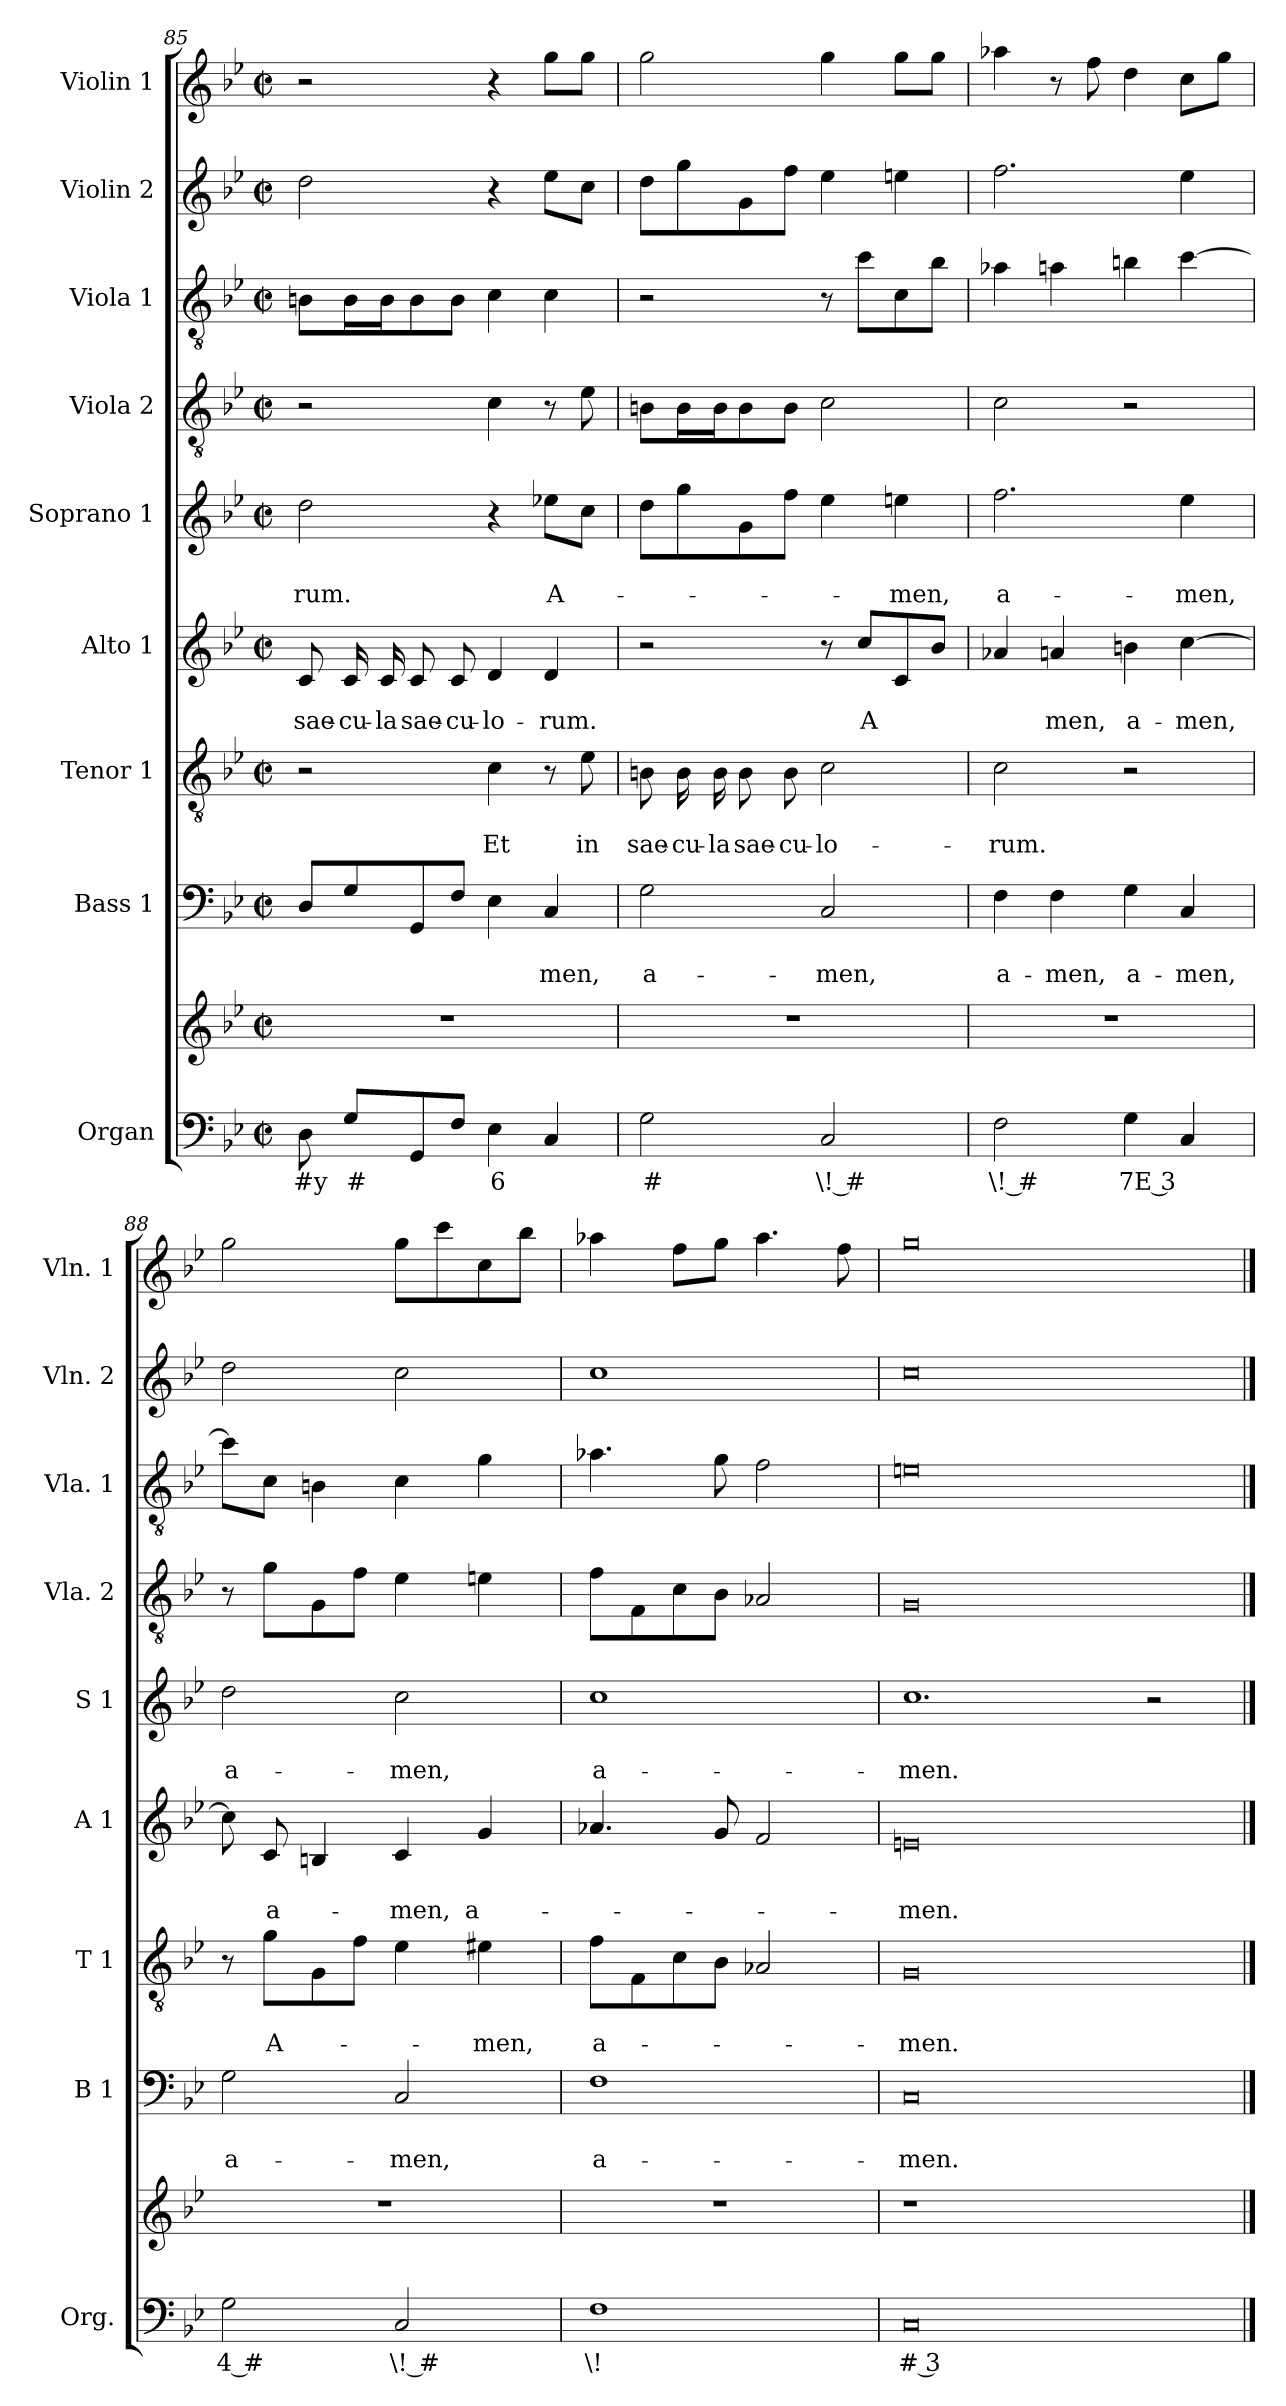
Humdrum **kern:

**kern	**text	**kern	**kern	**text	**text	**kern	**text	**text	**kern	**text	**text	**kern	**text	**text	**kern	**kern	**kern	**kern
*part9	*part9	*part9	*part8	*part8	*part8	*part7	*part7	*part7	*part6	*part6	*part6	*part5	*part5	*part5	*part4	*part3	*part2	*part1
*staff10	*staff10	*staff9	*staff8	*staff8	*staff8	*staff7	*staff7	*staff7	*staff6	*staff6	*staff6	*staff5	*staff5	*staff5	*staff4	*staff3	*staff2	*staff1
*I"Organ	*	*	*I"Bass 1	*	*	*I"Tenor 1	*	*	*I"Alto 1	*	*	*I"Soprano 1	*	*	*I"Viola 2	*I"Viola 1	*I"Violin 2	*I"Violin 1
*I'Org.	*	*	*I'B 1	*	*	*I'T 1	*	*	*I'A 1	*	*	*I'S 1	*	*	*I'Vla. 2	*I'Vla. 1	*I'Vln. 2	*I'Vln. 1
!!LO:LB:g=z
*clefF4	*	*clefG2	*clefF4	*	*	*clefGv2	*	*	*clefG2	*	*	*clefG2	*	*	*clefGv2	*clefGv2	*clefG2	*clefG2
*k[b-e-]	*	*k[b-e-]	*k[b-e-]	*	*	*k[b-e-]	*	*	*k[b-e-]	*	*	*k[b-e-]	*	*	*k[b-e-]	*k[b-e-]	*k[b-e-]	*k[b-e-]
*B-:	*	*B-:	*B-:	*	*	*B-:	*	*	*B-:	*	*	*B-:	*	*	*B-:	*B-:	*B-:	*B-:
*M2/2	*	*M2/2	*M2/2	*	*	*M2/2	*	*	*M2/2	*	*	*M2/2	*	*	*M2/2	*M2/2	*M2/2	*M2/2
*met(c|)	*	*met(c|)	*met(c|)	*	*	*met(c|)	*	*	*met(c|)	*	*	*met(c|)	*	*	*met(c|)	*met(c|)	*met(c|)	*met(c|)
=85	=85	=85	=85	=85	=85	=85	=85	=85	=85	=85	=85	=85	=85	=85	=85	=85	=85	=85
!	!LO:LY:b	!	!	!	!	!	!	!	!	!	!LO:LY:b	!	!	!LO:LY:b	!	!	!	!
8D\	#y	1r	8D/L	.	.	2r	.	.	8c/	.	sae-	2dd\	.	-rum.	2r	8Bn\L	2dd\	2r
!	!LO:LY:b	!	!	!	!	!	!	!	!	!	!LO:LY:b	!	!	!	!	!	!	!
8G/L	#	.	8G/	.	.	.	.	.	16c/	.	-cu-	.	.	.	.	16B\L	.	.
!	!	!	!	!	!	!	!	!	!	!	!LO:LY:b	!	!	!	!	!	!	!
.	.	.	.	.	.	.	.	.	16c/	.	-la	.	.	.	.	16B\J	.	.
!	!	!	!	!	!	!	!	!	!	!	!LO:LY:b	!	!	!	!	!	!	!
8GG/	.	.	8GG/	.	.	.	.	.	8c/	.	sae-	.	.	.	.	8B\	.	.
!	!	!	!	!	!	!	!	!	!	!	!LO:LY:b	!	!	!	!	!	!	!
8F/J	.	.	8F/J	.	.	.	.	.	8c/	.	-cu-	.	.	.	.	8B\J	.	.
!	!LO:LY:b	!	!	!	!	!	!	!LO:LY:b	!	!	!LO:LY:b	!	!	!	!	!	!	!
4E-\	6	.	4E-\	.	.	4c\	.	Et	4d/	.	-lo-	4r	.	.	4c\	4c\	4r	4r
!	!	!	!	!	!LO:LY:b	!	!	!	!	!	!LO:LY:b	!	!	!LO:LY:b	!	!	!	!
4C/	.	.	4C/	.	-men,	8r	.	.	4d/	.	-rum.	8ee-X\L	.	A-	8r	4c\	8ee-\L	8gg\L
!	!	!	!	!	!	!	!	!LO:LY:b	!	!	!	!	!	!	!	!	!	!
.	.	.	.	.	.	8e-\	.	in	.	.	.	8cc\J	.	.	8e-\	.	8cc\J	8gg\J
=86	=86	=86	=86	=86	=86	=86	=86	=86	=86	=86	=86	=86	=86	=86	=86	=86	=86	=86
!	!LO:LY:b	!	!	!	!LO:LY:b	!	!	!LO:LY:b	!	!	!	!	!	!	!	!	!	!
2G\	#	1r	2G\	.	a-	8Bn\	.	sae-	2r	.	.	8dd\L	.	.	8Bn\L	2r	8dd\L	2gg\
!	!	!	!	!	!	!	!	!LO:LY:b	!	!	!	!	!	!	!	!	!	!
.	.	.	.	.	.	16B\	.	-cu-	.	.	.	8gg\	.	.	16B\L	.	8gg\	.
!	!	!	!	!	!	!	!	!LO:LY:b	!	!	!	!	!	!	!	!	!	!
.	.	.	.	.	.	16B\	.	-la	.	.	.	.	.	.	16B\J	.	.	.
!	!	!	!	!	!	!	!	!LO:LY:b	!	!	!	!	!	!	!	!	!	!
.	.	.	.	.	.	8B\	.	sae-	.	.	.	8g\	.	.	8B\	.	8g\	.
!	!	!	!	!	!	!	!	!LO:LY:b	!	!	!	!	!	!	!	!	!	!
.	.	.	.	.	.	8B\	.	-cu-	.	.	.	8ff\J	.	.	8B\J	.	8ff\J	.
!	!LO:LY:b	!	!	!	!LO:LY:b	!	!	!LO:LY:b	!	!	!	!	!	!	!	!	!	!
2C/	\! #	.	2C/	.	-men,	2c\	.	-lo-	8r	.	.	4ee-\	.	.	2c\	8r	4ee-\	4gg\
!	!	!	!	!	!	!	!	!	!	!	!LO:LY:b	!	!	!	!	!	!	!
.	.	.	.	.	.	.	.	.	8cc/L	.	A	.	.	.	.	8cc\L	.	.
!	!	!	!	!	!	!	!	!	!	!	!	!	!	!LO:LY:b	!	!	!	!
.	.	.	.	.	.	.	.	.	8c/	.	.	4een\	.	-men,	.	8c\	4een\	8gg\L
.	.	.	.	.	.	.	.	.	8b-/J	.	.	.	.	.	.	8b-\J	.	8gg\J
=87	=87	=87	=87	=87	=87	=87	=87	=87	=87	=87	=87	=87	=87	=87	=87	=87	=87	=87
!	!LO:LY:b	!	!	!	!LO:LY:b	!	!	!LO:LY:b	!	!	!	!	!	!LO:LY:b	!	!	!	!
2F\	\! #	1r	4F\	.	a-	2c\	.	-rum.	4a-X/	.	.	2.ff\	.	a-	2c\	4a-X\	2.ff\	4aa-X\
!	!	!	!	!	!LO:LY:b	!	!	!	!	!	!LO:LY:b	!	!	!	!	!	!	!
.	.	.	4F\	.	-men,	.	.	.	4an/	.	men,	.	.	.	.	4an\	.	8r
.	.	.	.	.	.	.	.	.	.	.	.	.	.	.	.	.	.	8ff\
!	!LO:LY:b	!	!	!	!LO:LY:b	!	!	!	!	!	!LO:LY:b	!	!	!	!	!	!	!
4G\	7E 3	.	4G\	.	a-	2r	.	.	4bn\	.	a-	.	.	.	2r	4bn\	.	4dd\
!	!	!	!	!	!LO:LY:b	!	!	!	!	!	!LO:LY:b	!	!	!LO:LY:b	!	!	!	!
4C/	.	.	4C/	.	-men,	.	.	.	[4cc\	.	-men,	4ee-\	.	-men,	.	[4cc\	4ee-\	8cc\L
.	.	.	.	.	.	.	.	.	.	.	.	.	.	.	.	.	.	8gg\J
=88	=88	=88	=88	=88	=88	=88	=88	=88	=88	=88	=88	=88	=88	=88	=88	=88	=88	=88
!	!LO:LY:b	!	!	!	!LO:LY:b	!	!	!	!	!	!	!	!	!LO:LY:b	!	!	!	!
2G\	4 #	1r	2G\	.	a-	8r	.	.	8cc\]	.	.	2dd\	.	a-	8r	8cc\L]	2dd\	2gg\
!	!	!	!	!	!	!	!	!LO:LY:b	!	!	!LO:LY:b	!	!	!	!	!	!	!
.	.	.	.	.	.	8g\L	.	A-	8c/	.	a-	.	.	.	8g\L	8c\J	.	.
.	.	.	.	.	.	8G\	.	.	4Bn/	.	.	.	.	.	8G\	4Bn\	.	.
.	.	.	.	.	.	8f\J	.	.	.	.	.	.	.	.	8f\J	.	.	.
!	!LO:LY:b	!	!	!	!LO:LY:b	!	!	!	!	!	!LO:LY:b	!	!	!LO:LY:b	!	!	!	!
2C/	\! #	.	2C/	.	-men,	4e-\	.	.	4c/	.	-men,	2cc\	.	-men,	4e-\	4c\	2cc\	8gg\L
.	.	.	.	.	.	.	.	.	.	.	.	.	.	.	.	.	.	8ccc\
!	!	!	!	!	!	!	!	!LO:LY:b	!	!	!LO:LY:b	!	!	!	!	!	!	!
.	.	.	.	.	.	4e#X\	.	-men,	4g/	.	a-	.	.	.	4en\	4g\	.	8cc\
.	.	.	.	.	.	.	.	.	.	.	.	.	.	.	.	.	.	8bb-\J
=89	=89	=89	=89	=89	=89	=89	=89	=89	=89	=89	=89	=89	=89	=89	=89	=89	=89	=89
!	!LO:LY:b	!	!	!	!LO:LY:b	!	!	!LO:LY:b	!	!	!	!	!	!LO:LY:b	!	!	!	!
1F	\!	1r	1F	.	a-	8f\L	.	a-	4.a-X/	.	.	1cc	.	a-	8f\L	4.a-X\	1cc	4aa-X\
.	.	.	.	.	.	8F\	.	.	.	.	.	.	.	.	8F\	.	.	.
.	.	.	.	.	.	8c\	.	.	.	.	.	.	.	.	8c\	.	.	8ff\L
.	.	.	.	.	.	8B-\J	.	.	8g/	.	.	.	.	.	8B-\J	8g\	.	8gg\J
.	.	.	.	.	.	2A-X/	.	.	2f/	.	.	.	.	.	2A-X/	2f\	.	4.aa-\
.	.	.	.	.	.	.	.	.	.	.	.	.	.	.	.	.	.	8ff\
=90	=90	=90	=90	=90	=90	=90	=90	=90	=90	=90	=90	=90	=90	=90	=90	=90	=90	=90
!	!LO:LY:b	!	!	!	!LO:LY:b	!	!	!LO:LY:b	!	!	!LO:LY:b	!	!	!LO:LY:b	!	!	!	!
0C	# 3	1r	0C	.	-men.	0G	.	-men.	0en	.	-men.	1.cc	.	-men.	0G	0en	0cc	0gg
.	.	1ryy	.	.	.	.	.	.	.	.	.	.	.	.	.	.	.	.
.	.	.	.	.	.	.	.	.	.	.	.	2r	.	.	.	.	.	.
==	==	==	==	==	==	==	==	==	==	==	==	==	==	==	==	==	==	==
*-	*-	*-	*-	*-	*-	*-	*-	*-	*-	*-	*-	*-	*-	*-	*-	*-	*-	*-
